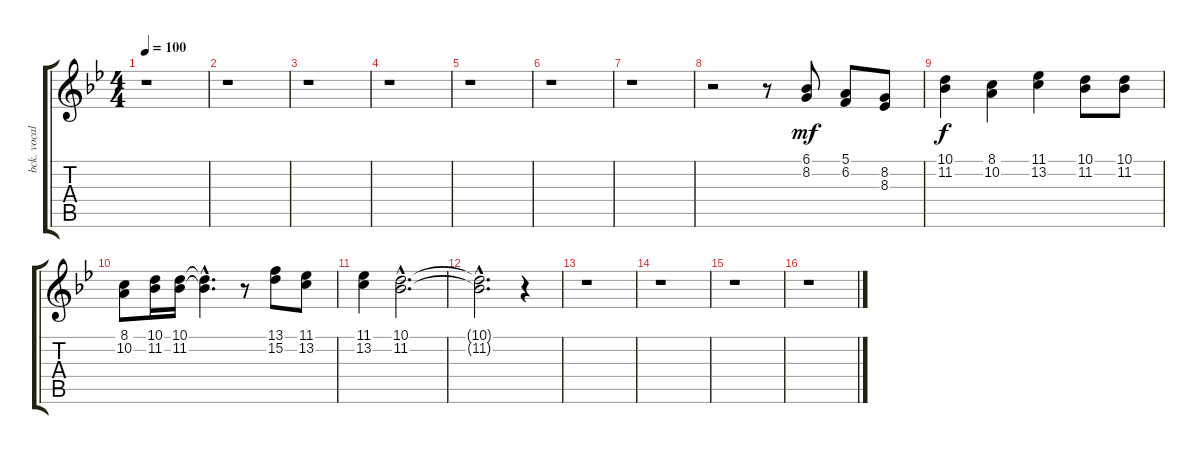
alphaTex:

\track ("bck. vocal II" "bck. vocal") {instrument choiraahs}
\staff {score tabs}
\tuning (E4 B3 G3 D3 A2 E2) {hide}
\ts (4 4)
\tempo 100
\clef g2
\ks gminor
r.1{dy f} |
r.1 |
r.1 |
r.1 |
r.1 |
r.1 |
r.1 |
r.2 r.8 (6.1 8.2).8{dy mf instrument voiceoohs} (5.1 6.2).8 (8.2 8.3).8 |
(10.1 11.2).4{dy f} (8.1 10.2).4 (11.1 13.2).4 (10.1 11.2).8 (10.1 11.2).8 |
(8.1 10.2).8 (10.1 11.2).16 (10.1 11.2).16 (10.1{hac t} 11.2{hac t}).4{d} r.8 (13.1 15.2).8 (11.1 13.2).8 |
(11.1 13.2).4 (10.1{hac} 11.2{hac}).2{d} |
(10.1{hac t} 11.2{hac t}).2{d} r.4 |
r.1 |
r.1 |
r.1 |
r.1
